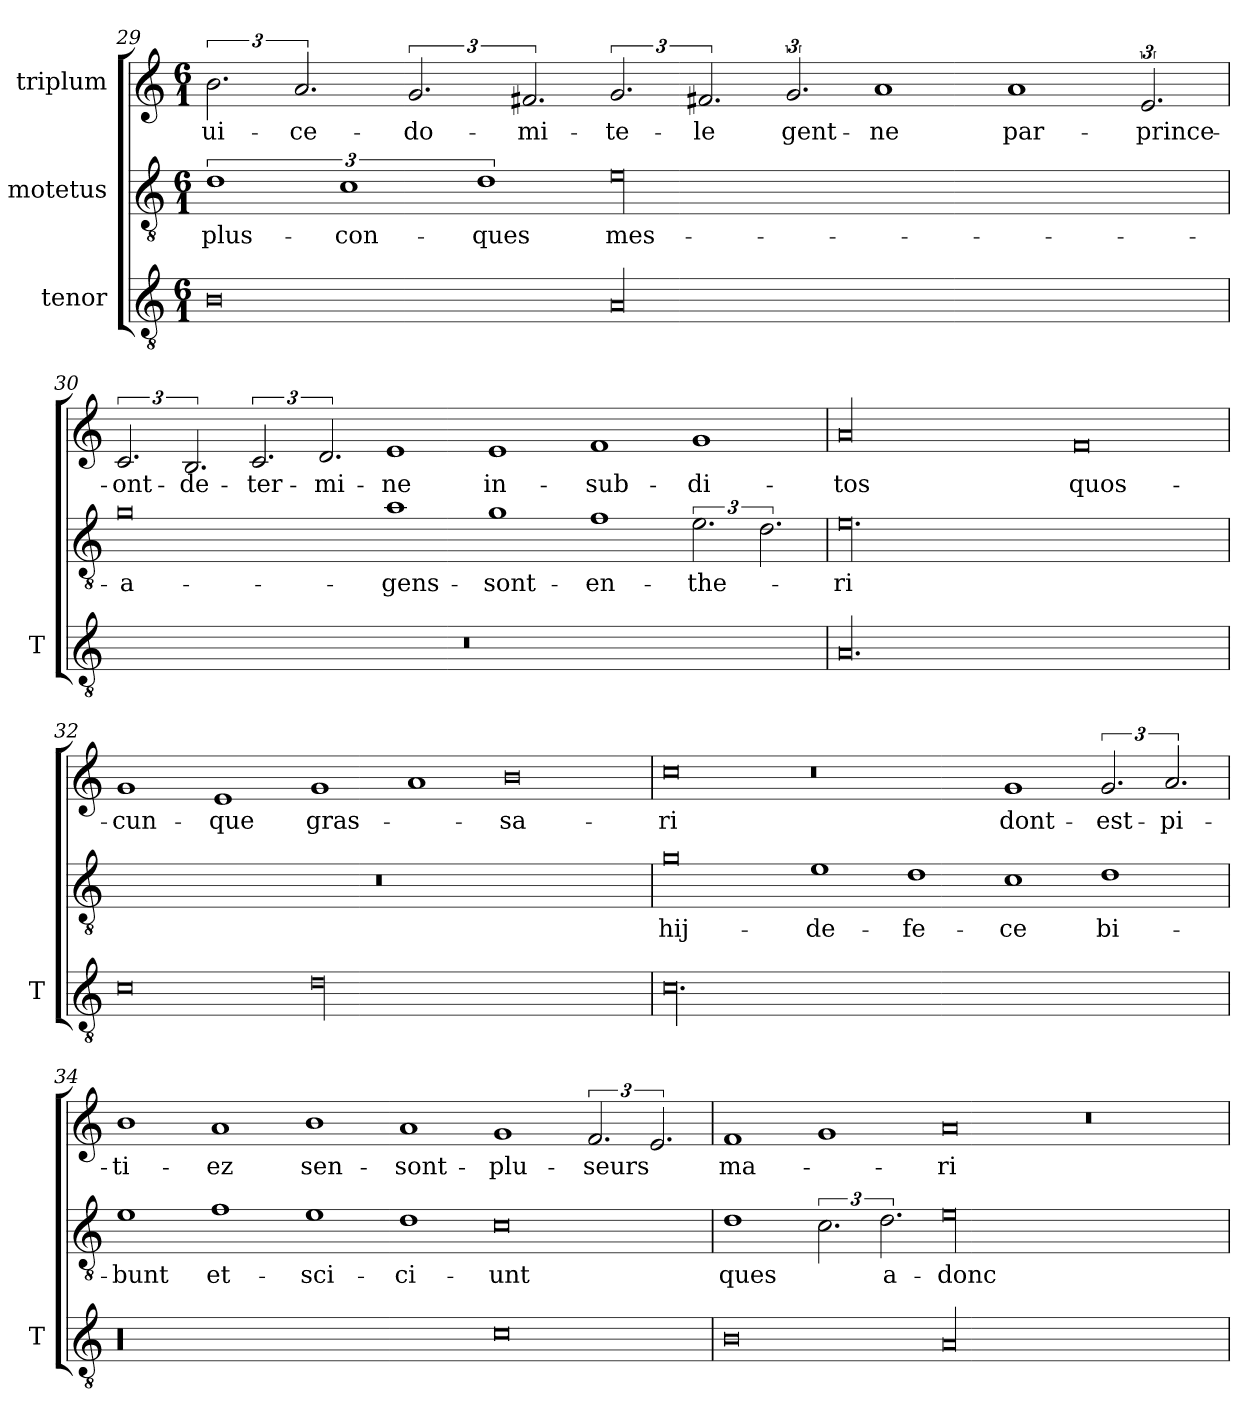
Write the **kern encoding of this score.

**kern	**kern	**text	**kern	**text
*part3	*part2	*part2	*part1	*part1
*staff3	*staff2	*staff2	*staff1	*staff1
*I"tenor	*I"motetus	*	*I"triplum	*
*I'T	*	*	*	*
*clefGv2	*clefGv2	*	*clefG2	*
*k[]	*k[]	*	*k[]	*
*C:	*C:	*	*C:	*
*M6/1	*M6/1	*	*M6/1	*
=29	=29	=29	=29	=29
0B\	3%2d\	plus-	3.b\	ui-
.	.	.	3.a/	-ce-
.	3%2c\	con-	.	.
.	.	.	3.g/	-do-
.	3%2d\	-ques	.	.
.	.	.	3.f#X/	-mi-
00A/	00e\	mes-	3.g/	te-
.	.	.	3.f#X/	-le
.	.	.	3.g/	gent-
.	.	.	1a/	-ne
.	.	.	1a/	par-
.	.	.	3.e/	prince-
=30	=30	=30	=30	=30
00.r	0g\	a-	3.c/	ont-
.	.	.	3.B/	de-
.	.	.	3.c/	-ter-
.	.	.	3.d/	-mi-
.	1a\	gens-	1e/	-ne
.	1g\	sont-	1e/	in-
.	1f\	en-	1f/	sub-
.	3.e\	-the-	1g/	-di-
.	3.d\	.	.	.
=31	=31	=31	=31	=31
00.A/	00.e\	-ri	00a/	-tos
.	.	.	0f/	quos-
=32	=32	=32	=32	=32
0c\	00.r	.	1g/	-cun-
.	.	.	1e/	-que
00d\	.	.	1g/	gras-
.	.	.	1a/	.
.	.	.	0b\	-sa-
=33	=33	=33	=33	=33
00.c\	0g\	hij-	0cc\	-ri
.	1e\	de-	0r	.
.	1d\	fe-	.	.
.	1c\	-ce	1g/	dont-
.	1d\	bi-	3.g/	est-
.	.	.	3.a/	pi-
=34	=34	=34	=34	=34
00r	1e\	-bunt	1b\	-ti-
.	1f\	et-	1a/	-ez
.	1e\	sci-	1b\	sen-
.	1d\	-ci-	1a/	sont-
0c\	0c\	-unt	1g/	plu-
.	.	.	3.f/	-seurs
.	.	.	3.e/	.
=35	=35	=35	=35	=35
0B\	1d\	-ques	1f/	ma-
.	3.c\	.	1g/	.
.	3.d\	a-	.	.
00A/	00e\	donc-	0a/	-ri
.	.	.	0r	.
=	=	=	=	=
*-	*-	*-	*-	*-
